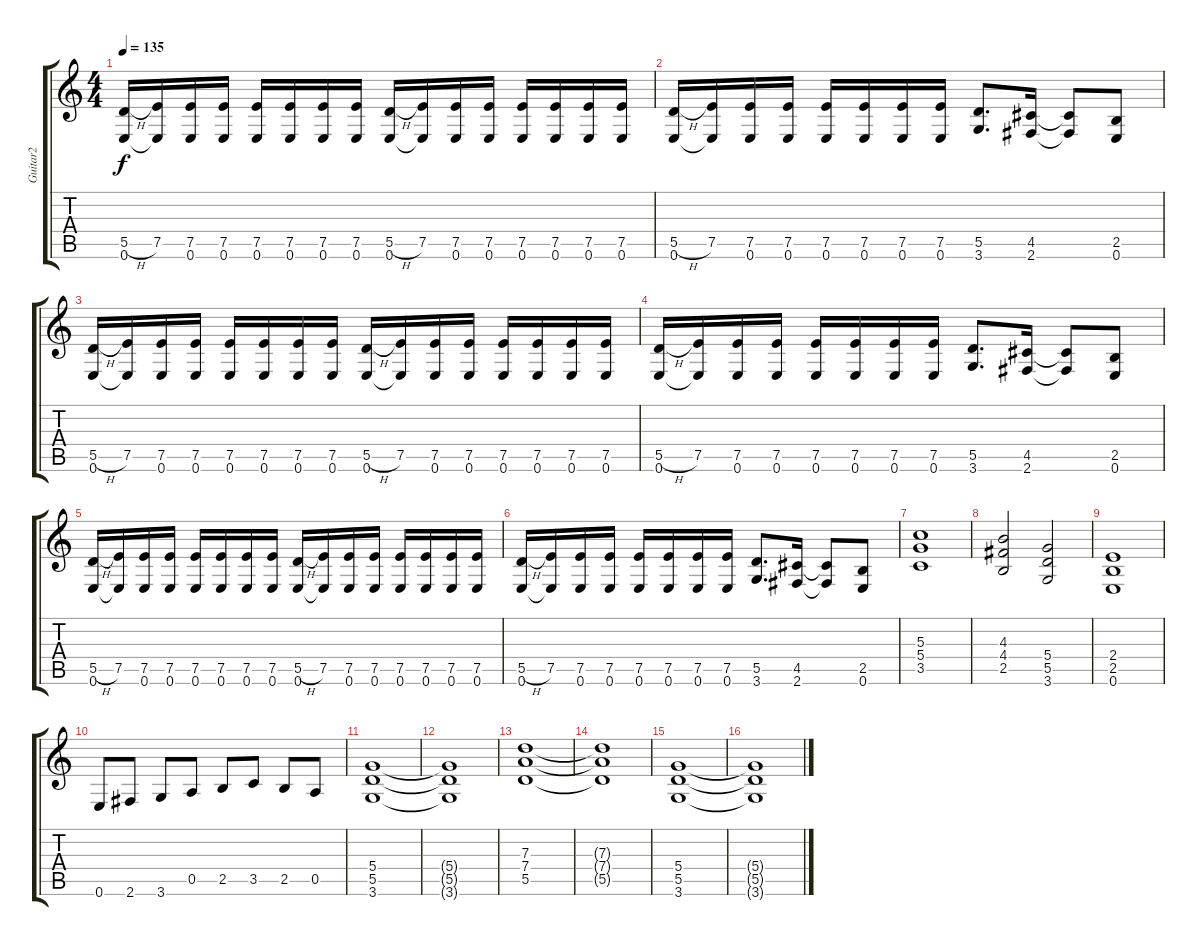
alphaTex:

\track ("Guitar2" "Guitar2") {instrument distortionguitar}
\staff {score tabs}
\tuning (E4 B3 G3 D3 A2 E2) {hide}
\ts (4 4)
\tempo 135
\clef g2
\ks c
(5.5{h} 0.6).16{dy f} (7.5 0.6{t}).16 (7.5 0.6).16 (7.5 0.6).16 (7.5 0.6).16 (7.5 0.6).16 (7.5 0.6).16 (7.5 0.6).16 (5.5{h} 0.6).16 (7.5 0.6{t}).16 (7.5 0.6).16 (7.5 0.6).16 (7.5 0.6).16 (7.5 0.6).16 (7.5 0.6).16 (7.5 0.6).16 |
(5.5{h} 0.6).16 (7.5 0.6{t}).16 (7.5 0.6).16 (7.5 0.6).16 (7.5 0.6).16 (7.5 0.6).16 (7.5 0.6).16 (7.5 0.6).16 (5.5 3.6).8{d} (4.5 2.6).16 (4.5{t} 2.6{t}).8 (2.5 0.6).8 |
(5.5{h} 0.6).16 (7.5 0.6{t}).16 (7.5 0.6).16 (7.5 0.6).16 (7.5 0.6).16 (7.5 0.6).16 (7.5 0.6).16 (7.5 0.6).16 (5.5{h} 0.6).16 (7.5 0.6{t}).16 (7.5 0.6).16 (7.5 0.6).16 (7.5 0.6).16 (7.5 0.6).16 (7.5 0.6).16 (7.5 0.6).16 |
(5.5{h} 0.6).16 (7.5 0.6{t}).16 (7.5 0.6).16 (7.5 0.6).16 (7.5 0.6).16 (7.5 0.6).16 (7.5 0.6).16 (7.5 0.6).16 (5.5 3.6).8{d} (4.5 2.6).16 (4.5{t} 2.6{t}).8 (2.5 0.6).8 |
(5.5{h} 0.6).16 (7.5 0.6{t}).16 (7.5 0.6).16 (7.5 0.6).16 (7.5 0.6).16 (7.5 0.6).16 (7.5 0.6).16 (7.5 0.6).16 (5.5{h} 0.6).16 (7.5 0.6{t}).16 (7.5 0.6).16 (7.5 0.6).16 (7.5 0.6).16 (7.5 0.6).16 (7.5 0.6).16 (7.5 0.6).16 |
(5.5{h} 0.6).16 (7.5 0.6{t}).16 (7.5 0.6).16 (7.5 0.6).16 (7.5 0.6).16 (7.5 0.6).16 (7.5 0.6).16 (7.5 0.6).16 (5.5 3.6).8{d} (4.5 2.6).16 (4.5{t} 2.6{t}).8 (2.5 0.6).8 |
(5.3 5.4 3.5).1 |
(4.3 4.4 2.5).2 (5.4 5.5 3.6).2 |
(2.4 2.5 0.6).1 |
0.6.8 2.6.8 3.6.8 0.5.8 2.5.8 3.5.8 2.5.8 0.5.8 |
(5.4 5.5 3.6).1 |
(5.4{t} 5.5{t} 3.6{t}).1 |
(7.3 7.4 5.5).1 |
(7.3{t} 7.4{t} 5.5{t}).1 |
(5.4 5.5 3.6).1 |
(5.4{t} 5.5{t} 3.6{t}).1
